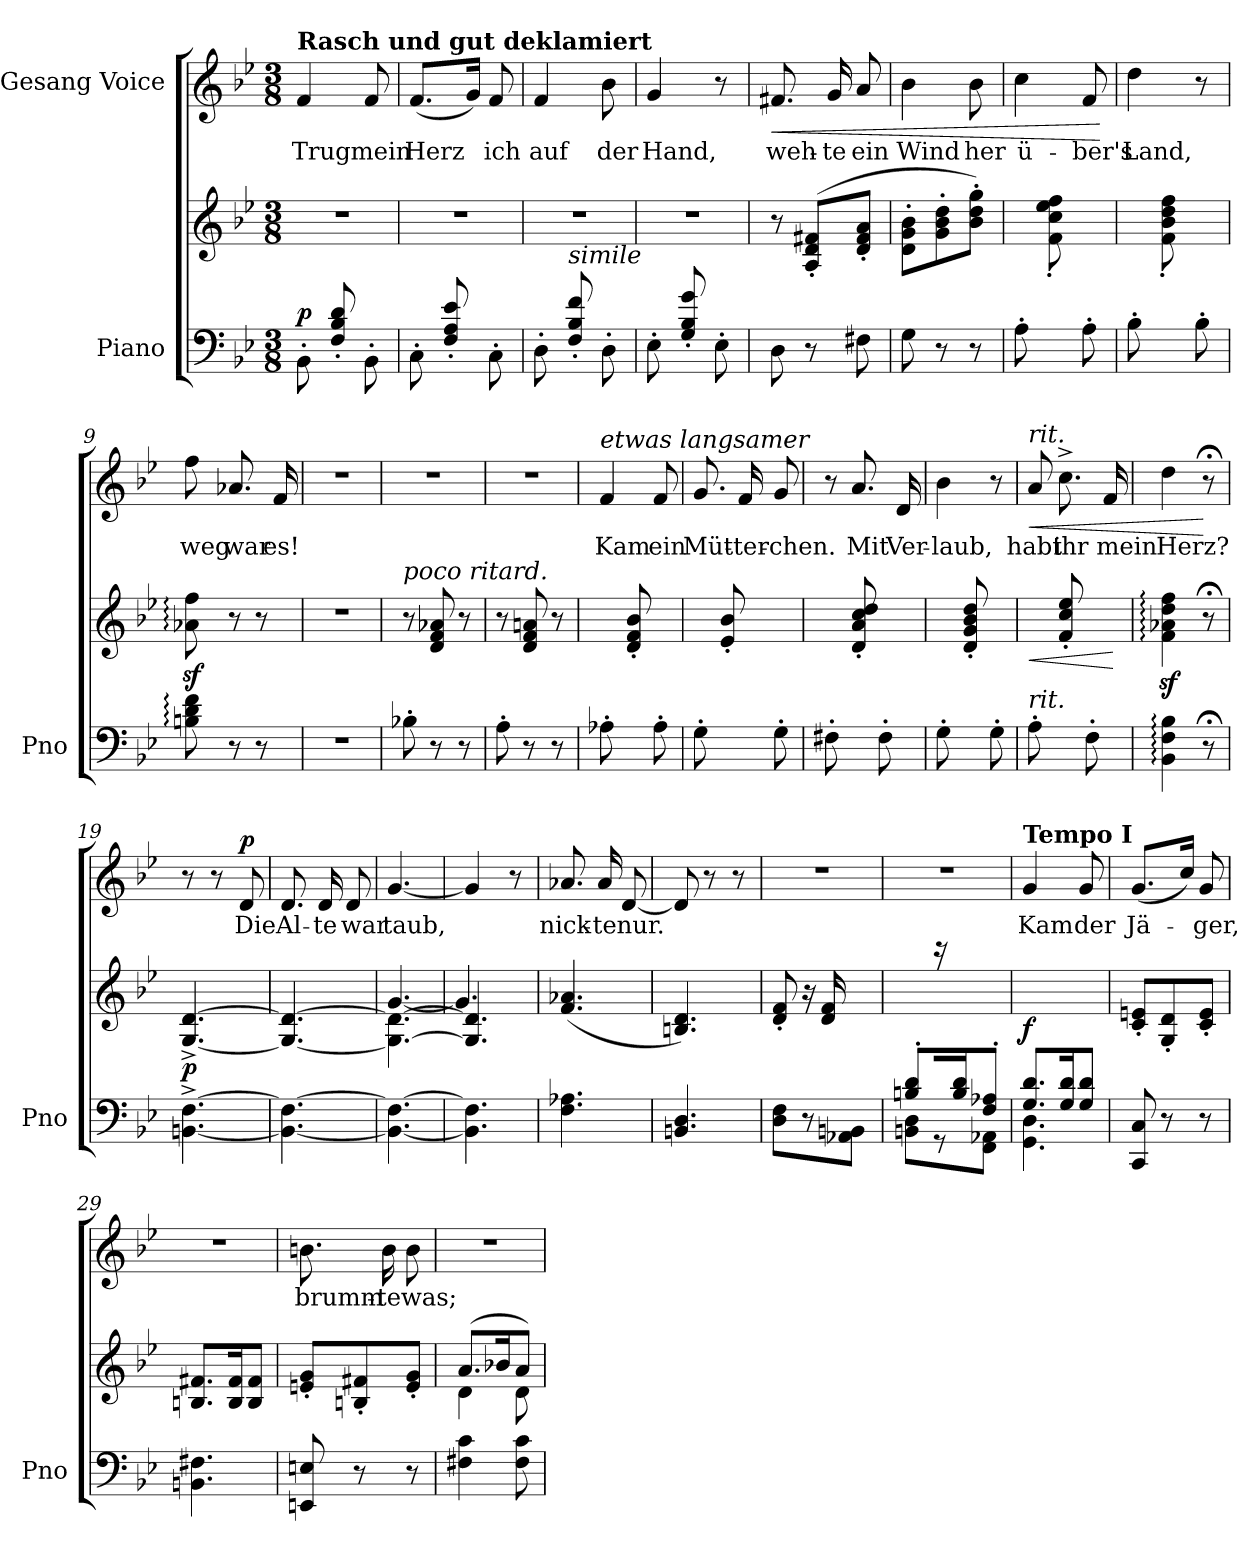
**kern	**kern	**dynam	**kern	**text	**dynam
*part2	*part2	*part2	*part1	*part1	*part1
*staff3	*staff2	*staff2/3	*staff1	*staff1	*staff1
*I"Piano	*	*	*I"Gesang Voice	*	*
*I'Pno	*	*	*	*	*
*clefF4	*clefG2	*	*clefG2	*	*
*k[b-e-]	*k[b-e-]	*	*k[b-e-]	*	*
*M3/8	*M3/8	*	*M3/8	*	*
=1	=1	=1	=1	=1	=1
!	!	!	!LO:TX:a:B:t=Rasch und gut deklamiert	!	!
!	!	!LO:DY:a=2	!	!LO:LY:b	!
8BB-'\	4.r	p	4f/	Trug	.
8F/' 8B-/' 8d/'	.	.	.	.	.
!	!	!	!	!LO:LY:b	!
8BB-'\	.	.	8f/	mein	.
=2	=2	=2	=2	=2	=2
!	!	!	!	!LO:LY:b	!
8C'\	4.r	.	(<8.f/L	Herz	.
8F/' 8A/' 8e-/'	.	.	.	.	.
.	.	.	16g/Jk)	.	.
!	!	!	!	!LO:LY:b	!
8C'\	.	.	8f/	ich	.
=3	=3	=3	=3	=3	=3
!	!	!	!	!LO:LY:b	!
8D'\	4.r	.	4f/	auf	.
!LO:TX:a:i:t=simile	!	!	!	!	!
8F/' 8B-/' 8f/'	.	.	.	.	.
!	!	!	!	!LO:LY:b	!
8D'\	.	.	8b-\	der	.
=4	=4	=4	=4	=4	=4
!	!	!	!	!LO:LY:b	!
8E-'\	4.r	.	4g/	Hand,	.
8G/' 8B-/' 8g/'	.	.	.	.	.
8E-'\	.	.	8r	.	.
=5	=5	=5	=5	=5	=5
!	!	!	!	!LO:LY:b	!LO:HP:b
8D\	8r	.	8.f#X/	weh-	<
8r	(>8A/' 8d/' 8f#X/'L	.	.	.	.
!	!	!	!	!LO:LY:b	!
.	.	.	16g/	-te	.
!	!	!	!	!LO:LY:b	!
8F#X\	8d/' 8f#/' 8a/'J	.	8a/	ein	.
!!LO:LB:g=z
=6	=6	=6	=6	=6	=6
!	!	!	!	!LO:LY:b	!
8G\	8d\' 8g\' 8b-\'L	.	4b-\	Wind	.
8r	8g\' 8b-\' 8dd\'	.	.	.	.
!	!	!	!	!LO:LY:b	!
8r	8b-\' 8dd\' 8gg\'J)	.	8b-\	her	.
=7	=7	=7	=7	=7	=7
*	*^	*	*	*	*
!	!	!	!	!	!LO:LY:b	!
8A'\	4.ryy	8ryy	.	4cc\	ü-	.
8ryy	.	8f\' 8cc\' 8ee-\' 8ff\'	.	.	.	.
!	!	!	!	!	!LO:LY:b	!
8A'\	.	8ryy	.	8f/	-ber's	.
*	*v	*v	*	*	*	*
.	.	.	.	.	[
=8	=8	=8	=8	=8	=8
*	*^	*	*	*	*
!	!	!	!	!	!LO:LY:b	!
8B-'\	4.rDyy	8ryy	.	4dd\	Land,	.
8ryy	.	8f\' 8b-\' 8dd\' 8ff\'	.	.	.	.
8B-'\	.	8ryy	.	8r	.	.
=9	=9	=9	=9	=9	=9	=9
!	!	!	!	!	!LO:LY:b	!
*	*v	*v	*	*	*	*
8Bn\: 8d\: 8f\:	8a-X\z<: 8ff\z<:	.	8ff\	weg	.
!	!	!	!	!LO:LY:b	!
8r	8r	.	8.a-X/	war	.
8r	8r	.	.	.	.
!	!	!	!	!LO:LY:b	!
.	.	.	16f/	es!	.
=10	=10	=10	=10	=10	=10
4.r	4.r	.	4.r	.	.
=11	=11	=11	=11	=11	=11
*	*	*	*MM140	*	*
!	!LO:TX:a:i:t=poco ritard.	!	!	!	!
8B-X'\	8r	.	4.r	.	.
8r	8d/ 8f/ 8a-X/	.	.	.	.
8r	8r	.	.	.	.
=12	=12	=12	=12	=12	=12
8A'\	8r	.	4.r	.	.
8r	8d/ 8f/ 8an/	.	.	.	.
8r	8r	.	.	.	.
!!LO:LB:g=z
=13	=13	=13	=13	=13	=13
*	*	*	*MM136	*	*
*	*^	*	*	*	*
!	!	!	!	!LO:TX:a:i:t=etwas langsamer	!	!
!	!	!	!	!	!LO:LY:b	!
8A-X'\	4.rcccyy	8ryy	.	4f/	Kam	.
8ryy	.	8d/' 8f/' 8b-/'	.	.	.	.
!	!	!	!	!	!LO:LY:b	!
8A-'\	.	8ryy	.	8f/	ein	.
=14	=14	=14	=14	=14	=14	=14
!	!	!	!	!	!LO:LY:b	!
8G'\	4.rcccyy	8ryy	.	8.g/	Müt-	.
8ryy	.	8e-/' 8b-/'	.	.	.	.
!	!	!	!	!	!LO:LY:b	!
.	.	.	.	16f/	-ter-	.
!	!	!	!	!	!LO:LY:b	!
8G'\	.	8ryy	.	8g/	-chen.	.
=15	=15	=15	=15	=15	=15	=15
8F#X'\	4.rcccyy	8ryy	.	8r	.	.
!	!	!	!	!	!LO:LY:b	!
8ryy	.	8d/' 8a/' 8cc/' 8dd/'	.	8.a/	Mit	.
8F#'\	.	8ryy	.	.	.	.
!	!	!	!	!	!LO:LY:b	!
.	.	.	.	16d/	Ver-	.
=16	=16	=16	=16	=16	=16	=16
!	!	!	!	!	!LO:LY:b	!
8G'\	4.ryy	8ryy	.	4b-\	-laub,	.
8ryy	.	8d/' 8g/' 8b-/' 8dd/'	.	.	.	.
8G'\	.	8ryy	.	8r	.	.
=17	=17	=17	=17	=17	=17	=17
*	*	*	*	*MM130	*	*
!	!	!	!	!LO:TX:a:i:t=rit.	!	!
!LO:TX:a:i:t=rit.	!	!	!	!	!	!
!	!	!	!LO:HP:b	!	!LO:LY:b	!LO:HP:b
8A'\	4.ryy	8ryy	<	8a/	habt	<
!	!	!	!	!	!LO:LY:b	!
8ryy	.	8f/' 8cc/' 8ee-/'	.	8.cc^\	ihr	.
8F'\	.	8ryy	.	.	.	.
!	!	!	!	!	!LO:LY:b	!
.	.	.	.	16f/	mein	.
*	*v	*v	*	*	*	*
.	.	[	.	.	.
=18	=18	=18	=18	=18	=18
!	!	!	!	!LO:LY:b	!
4BB-\: 4F\: 4B-\:	4f\z<: 4a-X\z<: 4dd\z<: 4ff\z<:	.	4dd\	Herz?	.
8r;<	8r;<	.	8r;<	.	[
!!LO:PB:g=z
=19	=19	=19	=19	=19	=19
!	!	!LO:DY:b	!	!	!
[4.BBn\^ [4.F\^	[4.G/^ [4.d/^	p	8r	.	.
.	.	.	8r	.	.
!	!	!	!	!LO:LY:b	!LO:DY:a
.	.	.	8d/	Die	p
=20	=20	=20	=20	=20	=20
!	!	!	!	!LO:LY:b	!
4.BB\_ 4.F\_	4.G/_ 4.d/_	.	8.d/	Al-	.
!	!	!	!	!LO:LY:b	!
.	.	.	16d/	-te	.
!	!	!	!	!LO:LY:b	!
.	.	.	8d/	war	.
=21	=21	=21	=21	=21	=21
*	*^	*	*	*	*
!	!	!	!	!	!LO:LY:b	!
4.BB\_ 4.F\_	4.G\_ 4.d\_	[4.g/	.	[4.g/	taub,	.
=22	=22	=22	=22	=22	=22	=22
4.BB\] 4.F\]	4.G/] 4.d/]	4.g/]	.	4g/]	.	.
.	.	.	.	8r	.	.
*	*v	*v	*	*	*	*
=23	=23	=23	=23	=23	=23
!	!	!	!	!LO:LY:b	!
4.F\ 4.A-X\	(>4.f/ 4.a-X/	.	8.a-X/	nick-	.
!	!	!	!	!LO:LY:b	!
.	.	.	16a-/	-te	.
!	!	!	!	!LO:LY:b	!
.	.	.	[8d/	nur.	.
=24	=24	=24	=24	=24	=24
4.BBn/ 4.D/	4.Bn/ 4.d/)	.	8d/]	.	.
.	.	.	8r	.	.
.	.	.	8r	.	.
=25	=25	=25	=25	=25	=25
*^	*	*	*	*	*
4ryy	8D\ 8F\L	(>8d/' 8f/'L	.	4.r	.	.
.	8r	16r	.	.	.	.
.	.	16d/ 16f/K	.	.	.	.
8A-X/' 8Bn/'J)	8AA-X\ 8BBn\J	8ryy	.	.	.	.
!!LO:LB:g=z
=26	=26	=26	=26	=26	=26	=26
8Bn/' 8d/'L	8BBn\ 8D\L	8ryy	.	4.r	.	.
16ryy	8rGG	16rccc	.	.	.	.
16B/ 16d/K	.	8.ryy	.	.	.	.
8F/' 8A-X/'J	8FF\ 8AA-X\J	.	.	.	.	.
=27	=27	=27	=27	=27	=27	=27
*	*	*	*	*MM144	*	*
!	!	!	!	!LO:TX:a:B:t=Tempo I	!	!
!	!	!	!LO:DY:b	!	!LO:LY:b	!
8.G/ 8.d/L	4.GG\ 4.D\	4.ryy	f	4g/	Kam	.
16G/ 16d/K	.	.	.	.	.	.
!	!	!	!	!	!LO:LY:b	!
8G/ 8d/J	.	.	.	8g/	der	.
*v	*v	*	*	*	*	*
=28	=28	=28	=28	=28	=28
!	!	!	!	!LO:LY:b	!
8CC/ 8C/	8c/' 8en/'L	.	(<8.g/L	Jä-	.
8r	8G/' 8d/'	.	.	.	.
.	.	.	16cc/Jk)	.	.
!	!	!	!	!LO:LY:b	!
8r	8c/' 8e/'J	.	8g/	-ger,	.
=29	=29	=29	=29	=29	=29
4.BBn\ 4.F#X\	8.Bn/ 8.f#X/L	.	4.r	.	.
.	16B/ 16f#/K	.	.	.	.
.	8B/ 8f#/J	.	.	.	.
=30	=30	=30	=30	=30	=30
!	!	!	!	!LO:LY:b	!
8EEn/ 8En/	8en/' 8g/'L	.	8.bn\	brumm-	.
8r	8Bn/' 8f#X/'	.	.	.	.
!	!	!	!	!LO:LY:b	!
.	.	.	16b\	-te	.
!	!	!	!	!LO:LY:b	!
8r	8e/' 8g/'J	.	8b\	was;	.
=31	=31	=31	=31	=31	=31
*	*^	*	*	*	*
4F#X\ 4c\	(>8.a/L	4d\	.	4.r	.	.
.	16b-X/K	.	.	.	.	.
8F#\ 8c\	8a/J)	8d\	.	.	.	.
*	*v	*v	*	*	*	*
=	=	=	=	=	=
*-	*-	*-	*-	*-	*-
